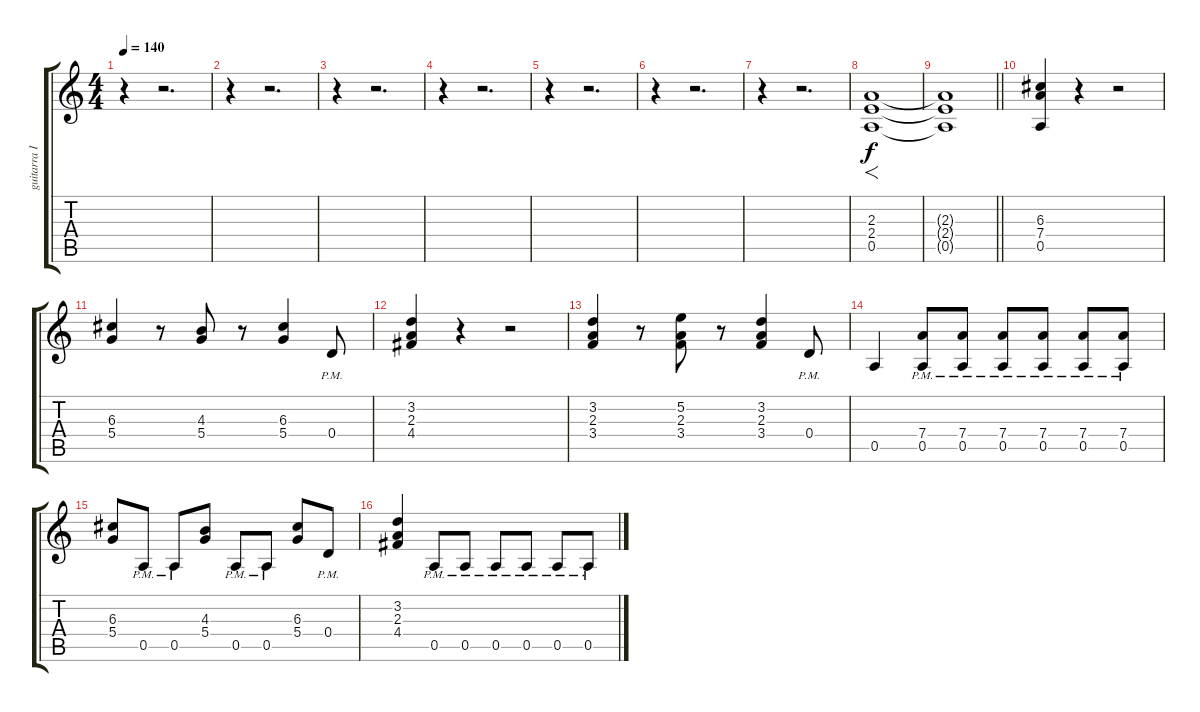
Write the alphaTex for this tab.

\track ("guitarra III [ritmica]" "guitarra I") {instrument distortionguitar}
\staff {score tabs}
\tuning (E4 B3 G3 D3 A2 E2) {hide}
\ts (4 4)
\tempo 140
\clef g2
\ks c
r.4{dy f} r.2{d} |
r.4 r.2{d} |
r.4 r.2{d} |
r.4 r.2{d} |
r.4 r.2{d} |
r.4 r.2{d} |
r.4 r.2{d} |
(2.3 2.4 0.5).1{f} |
\barLineRight lightlight
(2.3{t} 2.4{t} 0.5{t}).1 |
(6.3 7.4 0.5).4 r.4 r.2 |
(6.3 5.4).4 r.8 (4.3 5.4).8 r.8 (6.3 5.4).4 0.4{pm}.8 |
(3.2 2.3 4.4).4 r.4 r.2 |
(3.2 2.3 3.4).4 r.8 (5.2 2.3 3.4).8 r.8 (3.2 2.3 3.4).4 0.4{pm}.8 |
0.5.4 (7.4{pm} 0.5{pm}).8 (7.4{pm} 0.5{pm}).8 (7.4{pm} 0.5{pm}).8 (7.4{pm} 0.5{pm}).8 (7.4{pm} 0.5{pm}).8 (7.4{pm} 0.5{pm}).8 |
(6.3 5.4).8 0.5{pm}.8 0.5{pm}.8 (4.3 5.4).8 0.5{pm}.8 0.5{pm}.8 (6.3 5.4).8 0.4{pm}.8 |
(3.2 2.3 4.4).4 0.5{pm}.8 0.5{pm}.8 0.5{pm}.8 0.5{pm}.8 0.5{pm}.8 0.5{pm}.8
